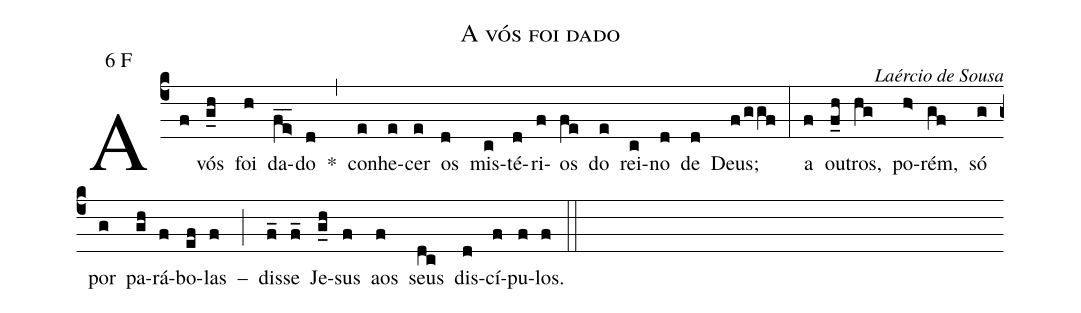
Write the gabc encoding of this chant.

name: A vós foi dado;
mode: 6;
mode-differentia: F;
commentary: Laércio de Sousa;
%%
(c4)

A(f) vós(g_h) foi(h) da(fe__>)do(d) *(,) co(e)nhe(e)cer(e) os(d) mis(c)té(d)ri(f)os(fe) do(e) rei(c)no(d) de(d) Deus;(f/ggf) (:) a(f) ou(f_h)tros,(hg) po(h>)rém,(gf) só(g) por(g) pa(gh)rá(f)bo(ef)las(f) ---(;) dis(f_)se(f_) Je(g_h)sus(f) aos(f) seus(dc) dis(d)cí(f)pu(f)los.(f)

(::)
